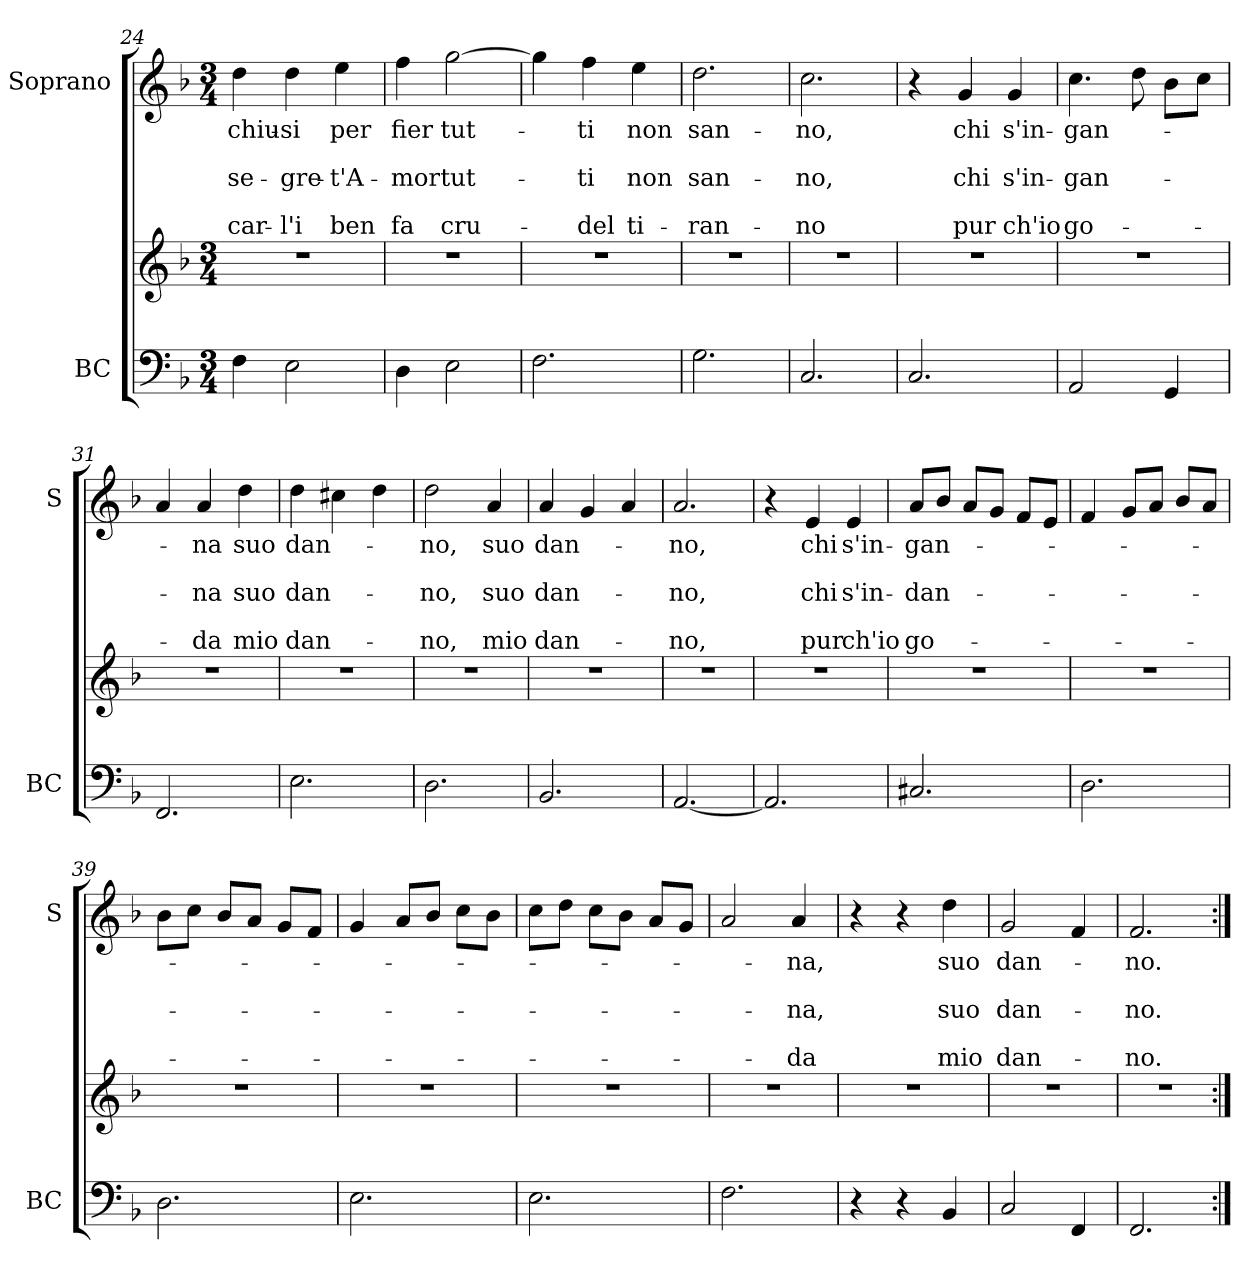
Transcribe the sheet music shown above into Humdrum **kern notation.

**kern	**kern	**kern	**text	**text	**text	**text	**text
*part2	*part2	*part1	*part1	*part1	*part1	*part1	*part1
*staff3	*staff2	*staff1	*staff1	*staff1	*staff1	*staff1	*staff1
*I"BC	*	*I"Soprano	*	*	*	*	*
*I'BC	*	*I'S	*	*	*	*	*
*clefF4	*clefG2	*clefG2	*	*	*	*	*
*k[b-]	*k[b-]	*k[b-]	*	*	*	*	*
*F:	*F:	*F:	*	*	*	*	*
*M3/4	*M3/4	*M3/4	*	*	*	*	*
=24	=24	=24	=24	=24	=24	=24	=24
!	!	!	!LO:LY:b	!	!LO:LY:b	!	!LO:LY:b
4F\	2.r	4dd\	chiu-	.	se-	.	-car-
!	!	!	!LO:LY:b	!	!LO:LY:b	!	!LO:LY:b
2E\	.	4dd\	-si	.	-gre-	.	-l'i
!	!	!	!LO:LY:b	!	!LO:LY:b	!	!LO:LY:b
.	.	4ee\	per	.	-t'A-	.	ben
=25	=25	=25	=25	=25	=25	=25	=25
!	!	!	!LO:LY:b	!	!LO:LY:b	!	!LO:LY:b
4D\	2.r	4ff\	fier	.	-mor	.	fa
!	!	!	!LO:LY:b	!	!LO:LY:b	!	!LO:LY:b
2E\	.	[2gg\	tut-	.	tut-	.	cru-
=26	=26	=26	=26	=26	=26	=26	=26
2.F\	2.r	4gg\]	.	.	.	.	.
!	!	!	!LO:LY:b	!	!LO:LY:b	!	!LO:LY:b
.	.	4ff\	-ti	.	-ti	.	-del
!	!	!	!LO:LY:b	!	!LO:LY:b	!	!LO:LY:b
.	.	4ee\	non	.	non	.	ti-
=27	=27	=27	=27	=27	=27	=27	=27
!	!	!	!LO:LY:b	!	!LO:LY:b	!	!LO:LY:b
2.G\	2.r	2.dd\	san-	.	san-	.	-ran-
=28	=28	=28	=28	=28	=28	=28	=28
!	!	!	!LO:LY:b	!	!LO:LY:b	!	!LO:LY:b
2.C/	2.r	2.cc\	-no,	.	-no,	.	-no
!!LO:LB:g=z
=29	=29	=29	=29	=29	=29	=29	=29
2.C/	2.r	4r	.	.	.	.	.
!	!	!	!LO:LY:b	!	!LO:LY:b	!	!LO:LY:b
.	.	4g/	chi	.	chi	.	pur
!	!	!	!LO:LY:b	!	!LO:LY:b	!	!LO:LY:b
.	.	4g/	s'in-	.	s'in-	.	ch'io
=30	=30	=30	=30	=30	=30	=30	=30
!	!	!	!LO:LY:b	!	!LO:LY:b	!	!LO:LY:b
2AA/	2.r	4.cc\	-gan-	.	-gan-	.	go-
.	.	8dd\	.	.	.	.	.
4GG/	.	8b-\L	.	.	.	.	.
.	.	8cc\J	.	.	.	.	.
=31	=31	=31	=31	=31	=31	=31	=31
2.FF/	2.r	4a/	.	.	.	.	.
!	!	!	!LO:LY:b	!	!LO:LY:b	!	!LO:LY:b
.	.	4a/	-na	.	-na	.	-da
!	!	!	!LO:LY:b	!	!LO:LY:b	!	!LO:LY:b
.	.	4dd\	suo	.	suo	.	mio
=32	=32	=32	=32	=32	=32	=32	=32
!	!	!	!LO:LY:b	!	!LO:LY:b	!	!LO:LY:b
2.E\	2.r	4dd\	dan-	.	dan-	.	dan-
.	.	4cc#X\	.	.	.	.	.
.	.	4dd\	.	.	.	.	.
=33	=33	=33	=33	=33	=33	=33	=33
!	!	!	!LO:LY:b	!	!LO:LY:b	!	!LO:LY:b
2.D\	2.r	2dd\	-no,	.	-no,	.	-no,
!	!	!	!LO:LY:b	!	!LO:LY:b	!	!LO:LY:b
.	.	4a/	suo	.	suo	.	mio
=34	=34	=34	=34	=34	=34	=34	=34
!	!	!	!LO:LY:b	!	!LO:LY:b	!	!LO:LY:b
2.BB-/	2.r	4a/	dan-	.	dan-	.	dan-
.	.	4g/	.	.	.	.	.
.	.	4a/	.	.	.	.	.
!!LO:PB:g=z
=35	=35	=35	=35	=35	=35	=35	=35
!	!	!	!LO:LY:b	!	!LO:LY:b	!	!LO:LY:b
[2.AA/	2.r	2.a/	-no,	.	-no,	.	-no,
=36	=36	=36	=36	=36	=36	=36	=36
2.AA/]	2.r	4r	.	.	.	.	.
!	!	!	!LO:LY:b	!	!LO:LY:b	!	!LO:LY:b
.	.	4e/	chi	.	chi	.	pur
!	!	!	!LO:LY:b	!	!LO:LY:b	!	!LO:LY:b
.	.	4e/	s'in-	.	s'in-	.	ch'io
=37	=37	=37	=37	=37	=37	=37	=37
!	!	!	!LO:LY:b	!	!LO:LY:b	!	!LO:LY:b
2.C#X/	2.r	8a/L	-gan-	.	-dan-	.	go-
.	.	8b-/J	.	.	.	.	.
.	.	8a/L	.	.	.	.	.
.	.	8g/J	.	.	.	.	.
.	.	8f/L	.	.	.	.	.
.	.	8e/J	.	.	.	.	.
=38	=38	=38	=38	=38	=38	=38	=38
2.D\	2.r	4f/	.	.	.	.	.
.	.	8g/L	.	.	.	.	.
.	.	8a/J	.	.	.	.	.
.	.	8b-/L	.	.	.	.	.
.	.	8a/J	.	.	.	.	.
=39	=39	=39	=39	=39	=39	=39	=39
2.D\	2.r	8b-\L	.	.	.	.	.
.	.	8cc\J	.	.	.	.	.
.	.	8b-/L	.	.	.	.	.
.	.	8a/J	.	.	.	.	.
.	.	8g/L	.	.	.	.	.
.	.	8f/J	.	.	.	.	.
=40	=40	=40	=40	=40	=40	=40	=40
2.E\	2.r	4g/	.	.	.	.	.
.	.	8a/L	.	.	.	.	.
.	.	8b-/J	.	.	.	.	.
.	.	8cc\L	.	.	.	.	.
.	.	8b-\J	.	.	.	.	.
!!LO:LB:g=z
=41	=41	=41	=41	=41	=41	=41	=41
2.E\	2.r	8cc\L	.	.	.	.	.
.	.	8dd\J	.	.	.	.	.
.	.	8cc\L	.	.	.	.	.
.	.	8b-\J	.	.	.	.	.
.	.	8a/L	.	.	.	.	.
.	.	8g/J	.	.	.	.	.
=42	=42	=42	=42	=42	=42	=42	=42
2.F\	2.r	2a/	.	.	.	.	.
!	!	!	!LO:LY:b	!	!LO:LY:b	!	!LO:LY:b
.	.	4a/	-na,	.	-na,	.	-da
=43	=43	=43	=43	=43	=43	=43	=43
4r	2.r	4r	.	.	.	.	.
4r	.	4r	.	.	.	.	.
!	!	!	!LO:LY:b	!	!LO:LY:b	!	!LO:LY:b
4BB-/	.	4dd\	suo	.	suo	.	mio
=44	=44	=44	=44	=44	=44	=44	=44
!	!	!	!LO:LY:b	!	!LO:LY:b	!	!LO:LY:b
2C/	2.r	2g/	dan-	.	dan-	.	dan-
4FF/	.	4f/	.	.	.	.	.
=45	=45	=45	=45	=45	=45	=45	=45
!	!	!	!LO:LY:b	!	!LO:LY:b	!	!LO:LY:b
2.FF/	2.r	2.f/	-no.	.	-no.	.	-no.
=:|!	=:|!	=:|!	=:|!	=:|!	=:|!	=:|!	=:|!
*-	*-	*-	*-	*-	*-	*-	*-
